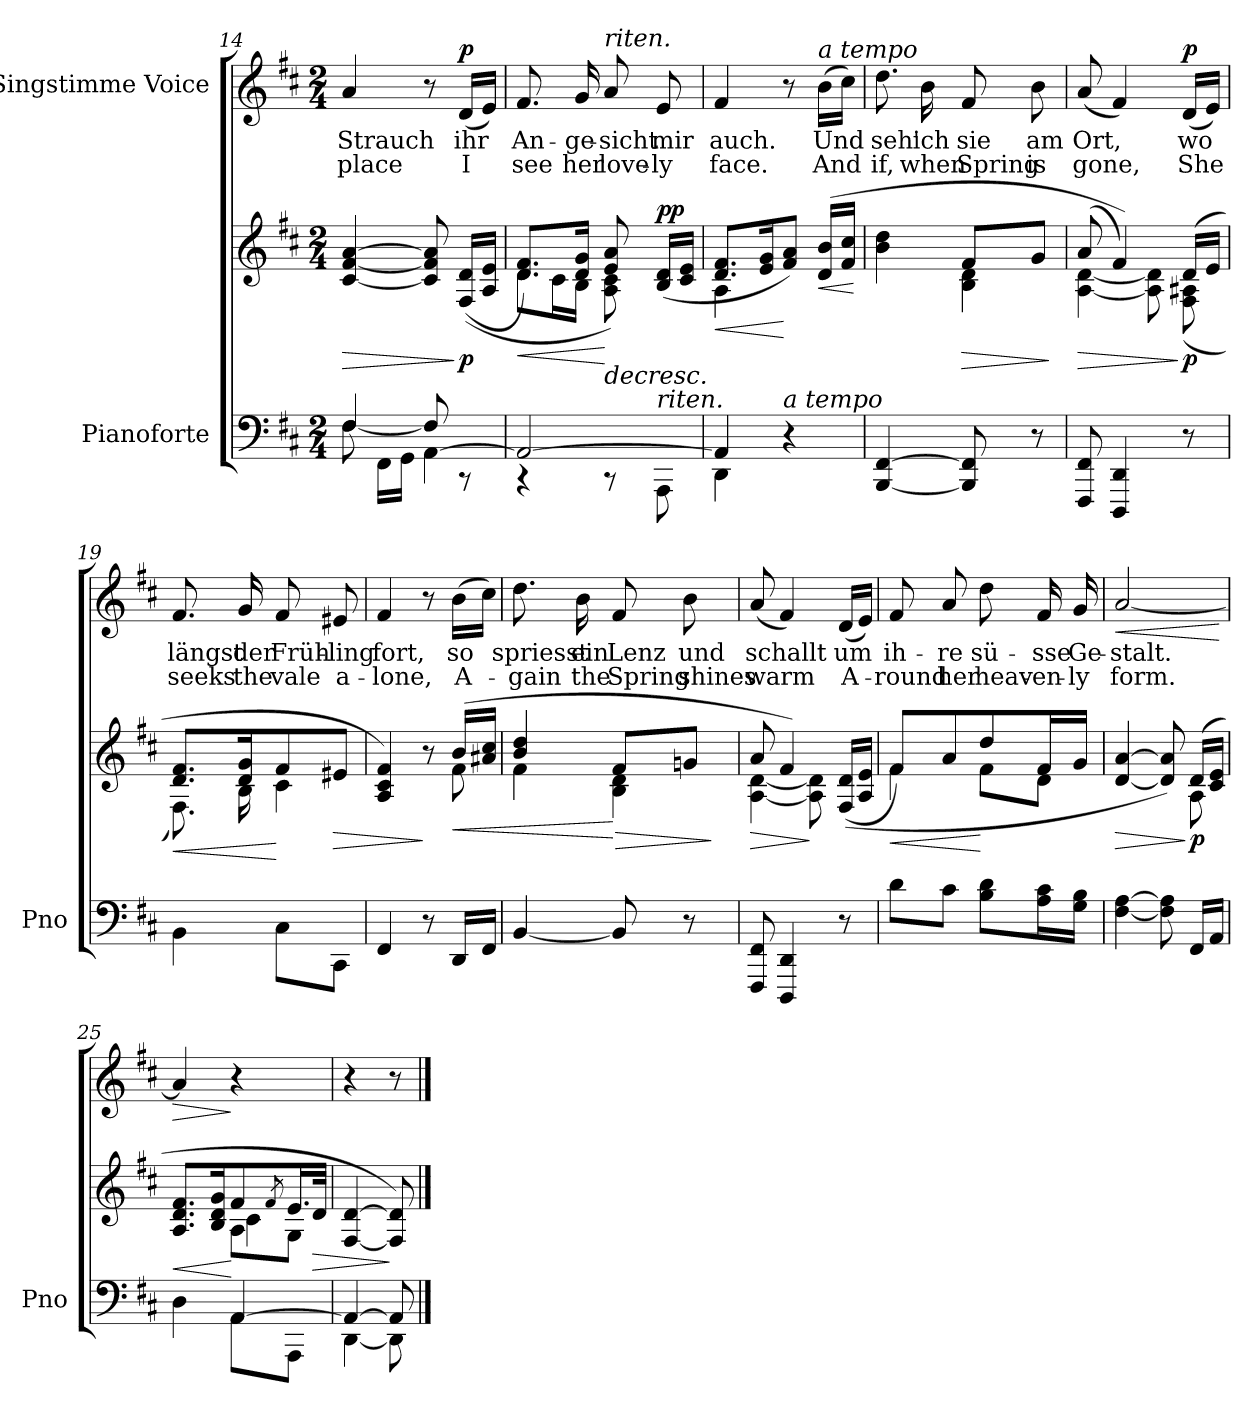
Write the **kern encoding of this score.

**kern	**kern	**dynam	**kern	**text	**text	**dynam
*part2	*part2	*part2	*part1	*part1	*part1	*part1
*staff3	*staff2	*staff2/3	*staff1	*staff1	*staff1	*staff1
*I"Pianoforte	*	*	*I"Singstimme Voice	*	*	*
*I'Pno	*	*	*	*	*	*
*clefF4	*clefG2	*	*clefG2	*	*	*
*k[f#c#]	*k[f#c#]	*	*k[f#c#]	*	*	*
*M2/4	*M2/4	*	*M2/4	*	*	*
=14	=14	=14	=14	=14	=14	=14
*^	*	*	*	*	*	*
!	!	!	!LO:HP:b	!	!LO:LY:b	!LO:LY:b	!
8F#\	[4F#/	[4c#/ [4f#/ [4a/	>	4a/	Strauch	place	.
16FF#\LL	.	.	.	.	.	.	.
16GG\JJ	.	.	.	.	.	.	.
[4AA\	8F#/]	8c#/] 8f#/] 8a/]	.	8r	.	.	.
!	!	!	!LO:DY:n=1:b	!	!LO:LY:b	!LO:LY:b	!LO:DY:a
.	8r	(<(>16F#/ 16d/LL	] p	(<16d/LL	ihr	I	p
.	.	16A/ 16e/JJ	.	16e/JJ)	.	.	.
!!LO:LB:g=z
=15	=15	=15	=15	=15	=15	=15	=15
!	!	!	!LO:HP:b	!	!LO:LY:b	!LO:LY:b	!
*	*	*^	*	*	*	*	*
2AA/_	4r	8.d/ 8.f#/L)	8d\L	<	8.f#/	An-	see	.
.	.	.	16c#\L	.	.	.	.	.
!	!	!	!	!	!	!LO:LY:b	!LO:LY:b	!
.	.	16d/ 16g/Jk	16B\JJ	.	16g/	-ge-	her	.
!	!	!	!	!	!LO:TX:a:i:t=riten.	!	!	!
!	!	!	!	!LO:HP:n=1:b	!	!LO:LY:b	!LO:LY:b	!
.	8r	8e/ 8a/)	8A\ 8c#\	[ >	8a/	-sicht	love-	.
!	!LO:TX:a:i:t=riten.	!	!	!	!	!	!	!
!	!	!	!	!LO:DY:a	!	!LO:LY:b	!LO:LY:b	!
.	8AAA\	(>16B/ 16d/LL	8ryy	pp	8e/	mir	-ly	.
.	.	16c#/ 16e/JJ	.	.	.	.	.	.
*v	*v	*	*	*	*	*	*	*
*	*v	*v	*	*	*	*	*
.	.	]	.	.	.	.
=16	=16	=16	=16	=16	=16	=16
*^	*	*	*	*	*	*
!	!	!	!LO:HP:b	!	!LO:LY:b	!LO:LY:b	!
*	*	*^	*	*	*	*	*
4AA/]	4DD\	8.d/ 8.f#/L	4A\	<	4f#/	auch.	face.	.
.	.	16e/ 16g/K	.	.	.	.	.	.
!LO:TX:a:i:t=a tempo	!	!	!	!	!	!	!	!
4r	4ryy	8f#/ 8a/J)	4ryy	[	8r	.	.	.
!	!	!	!	!	!LO:TX:a:i:t=a tempo	!	!	!
!	!	!	!	!LO:HP:b	!	!LO:LY:b	!LO:LY:b	!
.	.	(>16d/ 16b/LL	.	<	(>16b\LL	Und	And	.
.	.	16f#/ 16cc#/JJ	.	.	16cc#\JJ)	.	.	.
*v	*v	*	*	*	*	*	*	*
*	*v	*v	*	*	*	*	*
.	.	[	.	.	.	.
=17	=17	=17	=17	=17	=17	=17
*	*^	*	*	*	*	*
!	!	!	!	!	!LO:LY:b	!LO:LY:b	!
[4BBB/ [4FF#/	4b\ 4dd\	4ryy	.	8.dd\	seh'	if,	.
!	!	!	!	!	!LO:LY:b	!LO:LY:b	!
.	.	.	.	16b\	ich	when	.
!	!	!	!LO:HP:b	!	!LO:LY:b	!LO:LY:b	!
8BBB/] 8FF#/]	8f#/L	4B\ 4d\	>	8f#/	sie	Spring	.
!	!	!	!	!	!LO:LY:b	!LO:LY:b	!
8r	8g/J	.	.	8b\	am	is	.
*	*v	*v	*	*	*	*	*
.	.	]	.	.	.	.
=18	=18	=18	=18	=18	=18	=18
!	!	!LO:HP:b	!	!LO:LY:b	!LO:LY:b	!
*	*^	*	*	*	*	*
8FFF#/ 8FF#/	(>8a/	[4A\ [4d\	>	(<8a/	Ort,	gone,	.
4DDD/ 4DD/	4f#/))	.	.	4f#/)	.	.	.
.	.	8A\] 8d\]	.	.	.	.	.
!	!	!	!LO:DY:n=1:b	!	!LO:LY:b	!LO:LY:b	!LO:DY:a
8r	(>16d/LL	(<8F#\ 8A#X\	] p	(<16d/LL	wo	She	p
.	16e/JJ	.	.	16e/JJ)	.	.	.
*	*v	*v	*	*	*	*	*
!!LO:LB:g=z
=19	=19	=19	=19	=19	=19	=19
*^	*	*	*	*	*	*
!	!	!	!LO:HP:b	!	!LO:LY:b	!LO:LY:b	!
*	*	*^	*	*	*	*	*
*	*	*	*^	*	*	*	*	*
4ryy	4BB\	8.d/ 8.f#/L	8.F#\L)	4ryy	<	8.f#/	längst	seeks	.
!	!	!	!	!	!	!	!LO:LY:b	!LO:LY:b	!
.	.	16d/ 16g/K	16B\K	.	.	16g/	der	the	.
!	!	!	!	!	!	!	!LO:LY:b	!LO:LY:b	!
8An/	8C#\L	8f#/	4ryy	4c#\	[	8f#/	Früh-	vale	.
!	!	!	!	!	!LO:HP:b	!	!LO:LY:b	!LO:LY:b	!
8G#X/J	8CC#\J	8e#X/J	.	.	>	8e#X/	-ling	a-	.
*	*	*	*v	*v	*	*	*	*	*
=20	=20	=20	=20	=20	=20	=20	=20	=20
!	!	!	!	!	!	!LO:LY:b	!LO:LY:b	!
*v	*v	*	*	*	*	*	*	*
4FF#/	4A/ 4c#/ 4f#/)	4ryy	.	4f#/	fort,	-lone,	.
8r	8r	8ryy	]	8r	.	.	.
!	!	!	!LO:HP:b	!	!LO:LY:b	!LO:LY:b	!
16DD/LL	(>16b/LL	8f#\	<	(>16b\LL	so	A-	.
16FF#/JJ	16a#X/ 16cc#/JJ	.	.	16cc#\JJ)	.	.	.
=21	=21	=21	=21	=21	=21	=21	=21
!	!	!	!	!	!LO:LY:b	!LO:LY:b	!
[4BB/	4b/ 4dd/	4f#\	.	8.dd\	spriesst	-gain	.
!	!	!	!	!	!LO:LY:b	!LO:LY:b	!
.	.	.	.	16b\	ein	the	.
!	!	!	!LO:HP:n=1:b	!	!LO:LY:b	!LO:LY:b	!
8BB/]	8f#/L	4B\ 4d\	[ >	8f#/	Lenz	Spring	.
!	!	!	!	!	!LO:LY:b	!LO:LY:b	!
8r	8gn/J	.	.	8b\	und	shines	.
*	*v	*v	*	*	*	*	*
.	.	]	.	.	.	.
=22	=22	=22	=22	=22	=22	=22
!	!	!LO:HP:b	!	!LO:LY:b	!LO:LY:b	!
*	*^	*	*	*	*	*
8FFF#/ 8FF#/	8a/	[4A\ [4d\	>	(<8a/	schallt	warm	.
4DDD/ 4DD/	4f#/)	.	.	4f#/)	.	.	.
.	.	8A\] 8d\]	]	.	.	.	.
!	!	!	!	!	!LO:LY:b	!LO:LY:b	!
8r	(<(>16F#/ 16d/LL	8ryy	.	(<16d/LL	um	A-	.
.	16A/ 16e/JJ	.	.	16e/JJ)	.	.	.
!!LO:PB:g=z
=23	=23	=23	=23	=23	=23	=23	=23
!	!	!	!LO:HP:b	!	!LO:LY:b	!LO:LY:b	!
8d\L	8f#/L)	4f#\	<	8f#/	ih-	-round	.
!	!	!	!	!	!LO:LY:b	!LO:LY:b	!
8c#\J	8a/	.	.	8a/	-re	her	.
!	!	!	!	!	!LO:LY:b	!LO:LY:b	!
8B\ 8d\L	8dd/	8f#\L	[	8dd\	sü-	heav-	.
!	!	!	!	!	!LO:LY:b	!LO:LY:b	!
16A\ 16c#\L	16f#/L	8d\J	.	16f#/	-sse	-en-	.
!	!	!	!	!	!LO:LY:b	!LO:LY:b	!
16G\ 16B\JJ	16g/JJ	.	.	16g/	Ge-	-ly	.
=24	=24	=24	=24	=24	=24	=24	=24
!	!	!	!LO:HP:b	!	!LO:LY:b	!LO:LY:b	!LO:HP:b
[4F#\ [4A\	[4d/ [4a/	4.ryy	>	[2a/	-stalt.	form.	<
8F#\] 8A\]	8d/] 8a/])	.	.	.	.	.	.
!	!	!	!LO:DY:n=1:b	!	!	!	!
16FF#/LL	(>16d/LL	8A\	] p	.	.	.	.
16AA/JJ	16c#/ 16e/JJ	.	.	.	.	.	.
*	*v	*v	*	*	*	*	*
.	.	.	.	.	.	[
=25	=25	=25	=25	=25	=25	=25
*^	*	*	*	*	*	*
!	!	!	!LO:HP:b	!	!	!	!LO:HP:b
*	*	*^	*	*	*	*	*
*	*	*	*^	*	*	*	*	*
4D\	4ryy	8.A/ 8.d/ 8.f#/L	4ryy	4ryy	<	4a/]	.	.	>
.	.	16B/ 16d/ 16g/K	.	.	.	.	.	.	.
[4AA/	8AA\L	8f#/	8A\L	4c#\	[	4r	.	.	]
.	.	8qf#/	.	.	.	.	.	.	.
.	8AAA\J	16.e/L	8G\J	.	.	.	.	.	.
!	!	!	!	!	!LO:HP:b	!	!	!	!
.	.	32d/JJk	.	.	>	.	.	.	.
*	*	*v	*v	*v	*	*	*	*	*
=26	=26	=26	=26	=26	=26	=26	=26
4AA/_	[4DD\	[4F#/ [4d/	.	4r	.	.	.
8AA/]	8DD\]	8F#/] 8d/])	]	8r	.	.	.
*v	*v	*	*	*	*	*	*
==	==	==	==	==	==	==
*-	*-	*-	*-	*-	*-	*-
